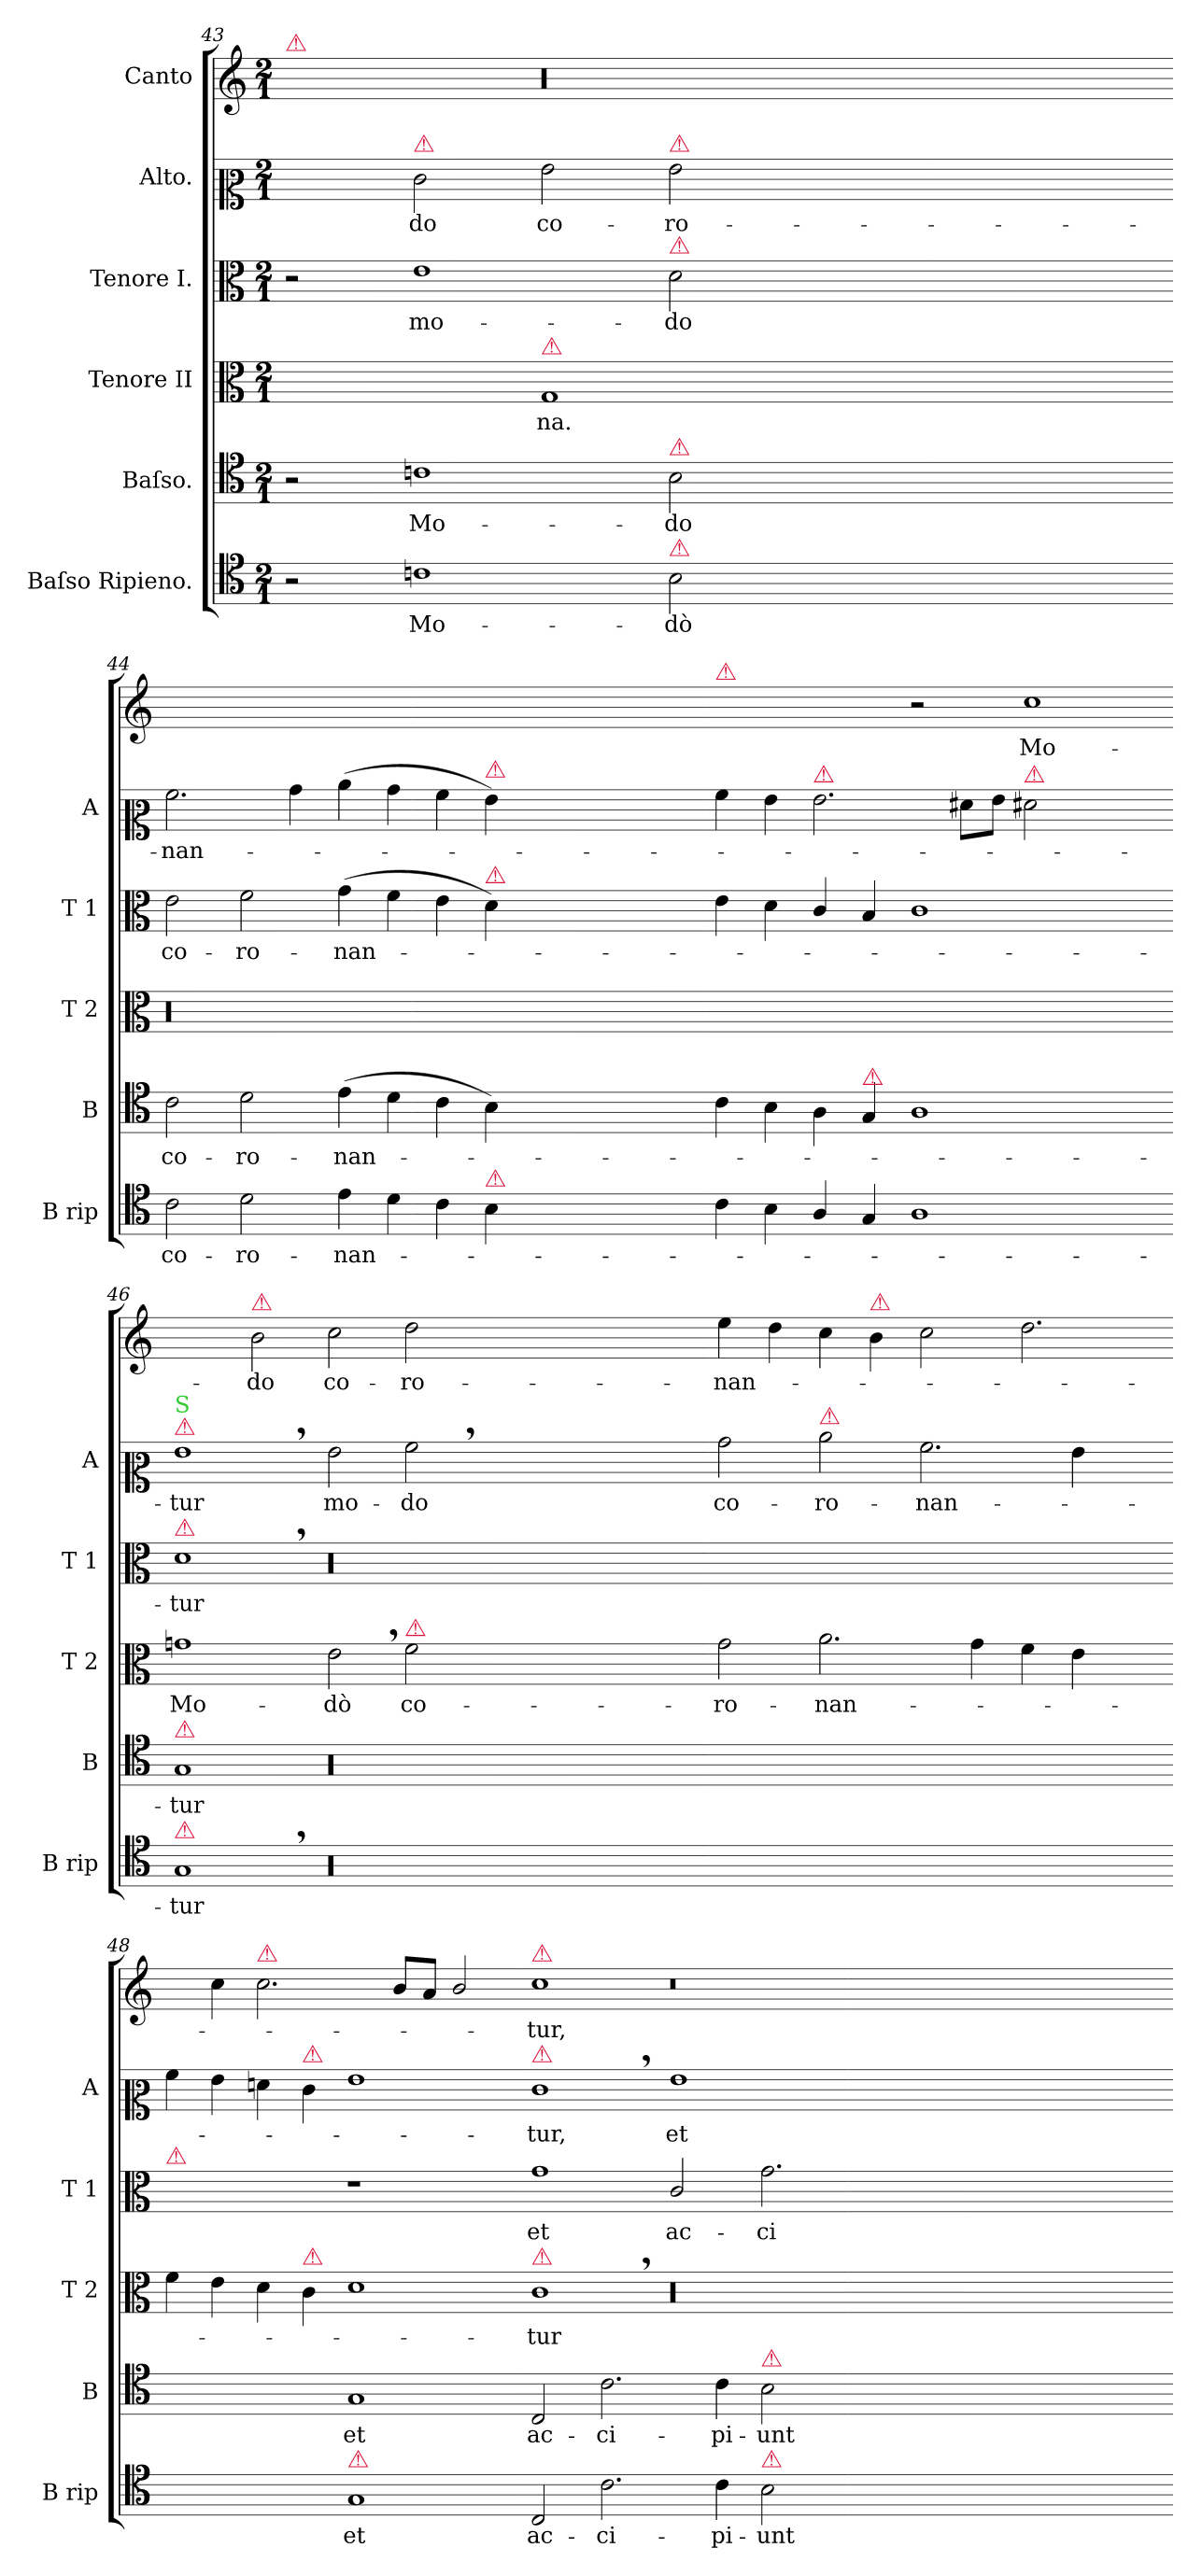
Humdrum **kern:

**kern	**text	**kern	**text	**kern	**text	**kern	**text	**kern	**text	**kern	**text
*part6	*part6	*part5	*part5	*part4	*part4	*part3	*part3	*part2	*part2	*part1	*part1
*staff6	*staff6	*staff5	*staff5	*staff4	*staff4	*staff3	*staff3	*staff2	*staff2	*staff1	*staff1
*I"Baſso Ripieno.	*	*I"Baſso.	*	*I"Tenore II	*	*I"Tenore I.	*	*I"Alto.	*	*I"Canto	*
*I'B rip	*	*I'B	*	*I'T 2	*	*I'T 1	*	*I'A	*	*	*
*clefC4	*	*clefC4	*	*clefC3	*	*clefC3	*	*clefC2	*	*clefG2	*
*k[]	*	*k[]	*	*k[]	*	*k[]	*	*k[]	*	*k[]	*
*M2/1	*	*M2/1	*	*M2/1	*	*M2/1	*	*M2/1	*	*M2/1	*
=43	=43	=43	=43	=43	=43	=43	=43	=43	=43	=43	=43
!	!	!	!	!	!	!	!	!	!	!LO:TX:a:color=crimson:t=⚠	!
2r	.	2r	.	1ryy	.	2r	.	2ryy	.	1ryy	.
!	!	!	!	!	!	!	!	!LO:TX:a:color=crimson:t=⚠	!	!	!
1cn\	Mo-	1cn\	Mo-	.	.	1e\	mo-	2e\	-do	.	.
!	!	!	!	!LO:TX:a:color=crimson:t=⚠	!	!	!	!	!	!	!
.	.	.	.	1G/	-na.	.	.	2g\	co-	00r	.
!	!	!	!	!	!	!	!	!LO:TX:a:color=crimson:t=⚠	!	!	!
!	!	!	!	!	!	!LO:TX:a:color=crimson:t=⚠	!	!	!	!	!
!	!	!LO:TX:a:color=crimson:t=⚠	!	!	!	!	!	!	!	!	!
!LO:TX:a:color=crimson:t=⚠	!	!	!	!	!	!	!	!	!	!	!
2B\	-dò	2B\	-do	.	.	2d\	-do	2g\	-ro-	.	.
0.ryy	.	0.ryy	.	0.ryy	.	0.ryy	.	0.ryy	.	.	.
=44-	=44-	=44-	=44-	=44-	=44-	=44-	=44-	=44-	=44-	=44-	=44-
2c\	co-	2c\	co-	00r	.	2e\	co-	2.a\	-nan-	00ryy	.
2d\	-ro-	2d\	-ro-	.	.	2f\	-ro-	.	.	.	.
.	.	.	.	.	.	.	.	4b\	.	.	.
4e\	-nan-	(4e\	-nan-	.	.	(4g\	-nan-	(4cc\	.	.	.
4d\	.	4d\	.	.	.	4f\	.	4b\	.	.	.
4c\	.	4c\	.	.	.	4e\	.	4a\	.	.	.
!	!	!	!	!	!	!	!	!LO:TX:a:color=crimson:t=⚠	!	!	!
!	!	!	!	!	!	!LO:TX:a:color=crimson:t=⚠	!	!	!	!	!
!LO:TX:a:color=crimson:t=⚠	!	!	!	!	!	!	!	!	!	!	!
4B\	.	4B\)	.	.	.	4d\)	.	4g\)	.	.	.
0ryy	.	0ryy	.	.	.	0ryy	.	0ryy	.	.	.
=45-	=45-	=45-	=45-	=45-	=45-	=45-	=45-	=45-	=45-	=45-	=45-
!	!	!	!	!	!	!	!	!	!	!LO:TX:a:color=crimson:t=⚠	!
4c\	.	4c\	.	0ryy	.	4e\	.	4a\	.	1ryy	.
4B\	.	4B\	.	.	.	4d\	.	4g\	.	.	.
!	!	!	!	!	!	!	!	!LO:TX:a:color=crimson:t=⚠	!	!	!
4A/	.	4A\	.	.	.	4c/	.	2.g\	.	.	.
!	!	!LO:TX:a:color=crimson:t=⚠	!	!	!	!	!	!	!	!	!
4G/	.	4G/	.	.	.	4B/	.	.	.	.	.
1A\	.	1A\	.	.	.	1c\	.	.	.	2r	.
.	.	.	.	.	.	.	.	8f#X\L	.	.	.
.	.	.	.	.	.	.	.	8g\J	.	.	.
!	!	!	!	!	!	!	!	!LO:TX:a:color=crimson:t=⚠	!	!	!
.	.	.	.	.	.	.	.	2f#X\	.	1cc\	Mo-
2ryy	.	2ryy	.	2ryy	.	2ryy	.	2ryy	.	.	.
=46-	=46-	=46-	=46-	=46-	=46-	=46-	=46-	=46-	=46-	=46-	=46-
!	!	!	!	!	!	!	!	!LO:TX:a:color=crimson:t=⚠	!	!	!
!	!	!	!	!	!	!	!	!LO:TX:a:color=limegreen:t=S	!	!	!
!	!	!	!	!	!	!LO:TX:a:color=crimson:t=⚠	!	!	!	!	!
!	!	!LO:TX:a:color=crimson:t=⚠	!	!	!	!	!	!	!	!	!
!LO:TX:a:color=crimson:t=⚠	!	!	!	!	!	!	!	!	!	!	!
1G,/	-tur	1G/	-tur	1gn\	Mo-	1d,\	-tur	1g,\	-tur	2ryy	.
!	!	!	!	!	!	!	!	!	!	!LO:TX:a:color=crimson:t=⚠	!
.	.	.	.	.	.	.	.	.	.	2b\	-do
00r	.	00r	.	2e,\	-dò	00r	.	2g\	mo-	2cc\	co-
!	!	!	!	!LO:TX:a:color=crimson:t=⚠	!	!	!	!	!	!	!
.	.	.	.	2f\	co-	.	.	2a,\	-do	2dd\	-ro-
.	.	.	.	0.ryy	.	.	.	0.ryy	.	0.ryy	.
=47-	=47-	=47-	=47-	=47-	=47-	=47-	=47-	=47-	=47-	=47-	=47-
0ryy	.	0ryy	.	2g\	-ro-	0ryy	.	2b\	co-	4ee\	-nan-
.	.	.	.	.	.	.	.	.	.	4dd\	.
!	!	!	!	!	!	!	!	!LO:TX:a:color=crimson:t=⚠	!	!	!
.	.	.	.	2.a\	-nan-	.	.	2cc\	-ro-	4cc\	.
!	!	!	!	!	!	!	!	!	!	!LO:TX:a:color=crimson:t=⚠	!
.	.	.	.	.	.	.	.	.	.	4b\	.
.	.	.	.	.	.	.	.	2.a\	-nan-	2cc\	.
.	.	.	.	4g\	.	.	.	.	.	.	.
.	.	.	.	4f\	.	.	.	.	.	2.dd\	.
.	.	.	.	4e\	.	.	.	4g\	.	.	.
4ryy	.	4ryy	.	4ryy	.	4ryy	.	4ryy	.	.	.
=48-	=48-	=48-	=48-	=48-	=48-	=48-	=48-	=48-	=48-	=48-	=48-
!	!	!	!	!	!	!LO:TX:a:color=crimson:t=⚠	!	!	!	!	!
1ryy	.	1ryy	.	4f\	.	1ryy	.	4a\	.	4ryy	.
.	.	.	.	4e\	.	.	.	4g\	.	4cc\	.
!	!	!	!	!	!	!	!	!	!	!LO:TX:a:color=crimson:t=⚠	!
.	.	.	.	4d\	.	.	.	4fn\	.	2.cc\	.
!	!	!	!	!	!	!	!	!LO:TX:a:color=crimson:t=⚠	!	!	!
!	!	!	!	!LO:TX:a:color=crimson:t=⚠	!	!	!	!	!	!	!
.	.	.	.	4c\	.	.	.	4e\	.	.	.
!LO:TX:a:color=crimson:t=⚠	!	!	!	!	!	!	!	!	!	!	!
1G/	et	1G/	et	1d\	.	1r	.	1g\	.	.	.
.	.	.	.	.	.	.	.	.	.	8b/L	.
.	.	.	.	.	.	.	.	.	.	8a/J	.
.	.	.	.	.	.	.	.	.	.	2b/	.
=49-	=49-	=49-	=49-	=49-	=49-	=49-	=49-	=49-	=49-	=49-	=49-
!	!	!	!	!	!	!	!	!	!	!LO:TX:a:color=crimson:t=⚠	!
!	!	!	!	!	!	!	!	!LO:TX:a:color=crimson:t=⚠	!	!	!
!	!	!	!	!LO:TX:a:color=crimson:t=⚠	!	!	!	!	!	!	!
2C/	ac-	2C/	ac-	1c,\	-tur	1g\	et	1e,\	-tur,	1cc\	-tur,
2.c\	-ci-	2.c\	-ci-	.	.	.	.	.	.	.	.
.	.	.	.	00r	.	2c/	ac-	1g\	et	0r	.
4c\	-pi-	4c\	-pi-	.	.	.	.	.	.	.	.
!	!	!LO:TX:a:color=crimson:t=⚠	!	!	!	!	!	!	!	!	!
!LO:TX:a:color=crimson:t=⚠	!	!	!	!	!	!	!	!	!	!	!
2B\	-unt	2B\	-unt	.	.	2.g\	-ci-	.	.	.	.
0.ryy	.	0.ryy	.	.	.	.	.	0.ryy	.	.	.
.	.	.	.	.	.	0ryy	.	.	.	.	.
.	.	.	.	.	.	.	.	.	.	0ryy	.
.	.	.	.	.	.	2.ryy	.	.	.	.	.
=-	=-	=-	=-	=-	=-	=-	=-	=-	=-	=-	=-
*-	*-	*-	*-	*-	*-	*-	*-	*-	*-	*-	*-
